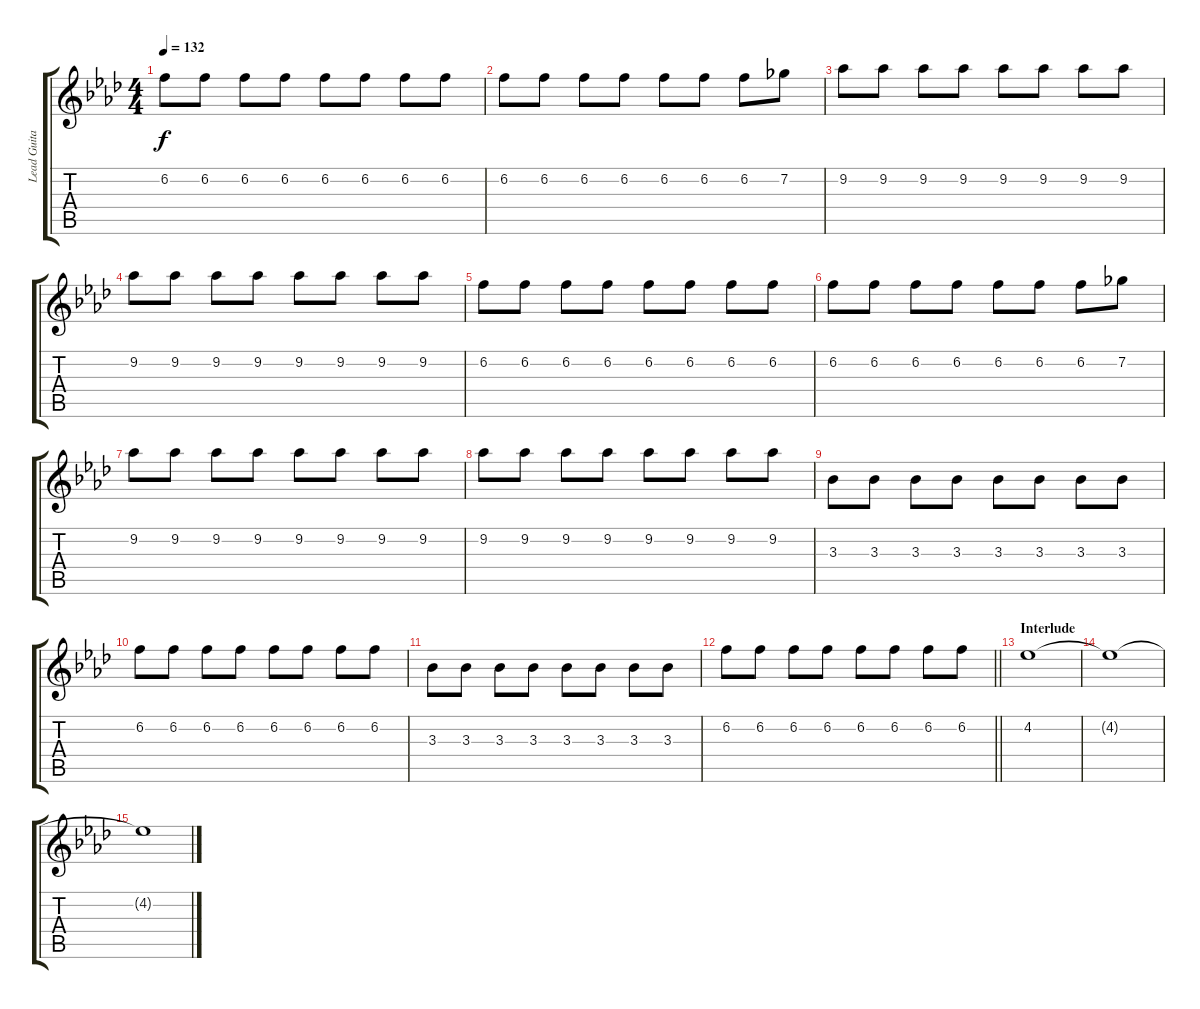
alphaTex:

\track ("Lead Guitar - Jonny" "Lead Guita") {instrument electricguitarclean}
\staff {score tabs}
\tuning (E4 B3 G3 D3 A2 E2) {hide}
\ts (4 4)
\tempo 132
\clef g2
\ks ab
6.2.8{dy f} 6.2.8 6.2.8 6.2.8 6.2.8 6.2.8 6.2.8 6.2.8 |
6.2.8 6.2.8 6.2.8 6.2.8 6.2.8 6.2.8 6.2.8 7.2.8 |
9.2.8 9.2.8 9.2.8 9.2.8 9.2.8 9.2.8 9.2.8 9.2.8 |
9.2.8 9.2.8 9.2.8 9.2.8 9.2.8 9.2.8 9.2.8 9.2.8 |
6.2.8 6.2.8 6.2.8 6.2.8 6.2.8 6.2.8 6.2.8 6.2.8 |
6.2.8 6.2.8 6.2.8 6.2.8 6.2.8 6.2.8 6.2.8 7.2.8 |
9.2.8 9.2.8 9.2.8 9.2.8 9.2.8 9.2.8 9.2.8 9.2.8 |
9.2.8 9.2.8 9.2.8 9.2.8 9.2.8 9.2.8 9.2.8 9.2.8 |
3.3.8 3.3.8 3.3.8 3.3.8 3.3.8 3.3.8 3.3.8 3.3.8 |
6.2.8 6.2.8 6.2.8 6.2.8 6.2.8 6.2.8 6.2.8 6.2.8 |
3.3.8 3.3.8 3.3.8 3.3.8 3.3.8 3.3.8 3.3.8 3.3.8 |
\barLineRight lightlight
6.2.8 6.2.8 6.2.8 6.2.8 6.2.8 6.2.8 6.2.8 6.2.8 |
\section ("" "Interlude")
4.2.1 |
4.2{t}.1 |
4.2{t}.1
